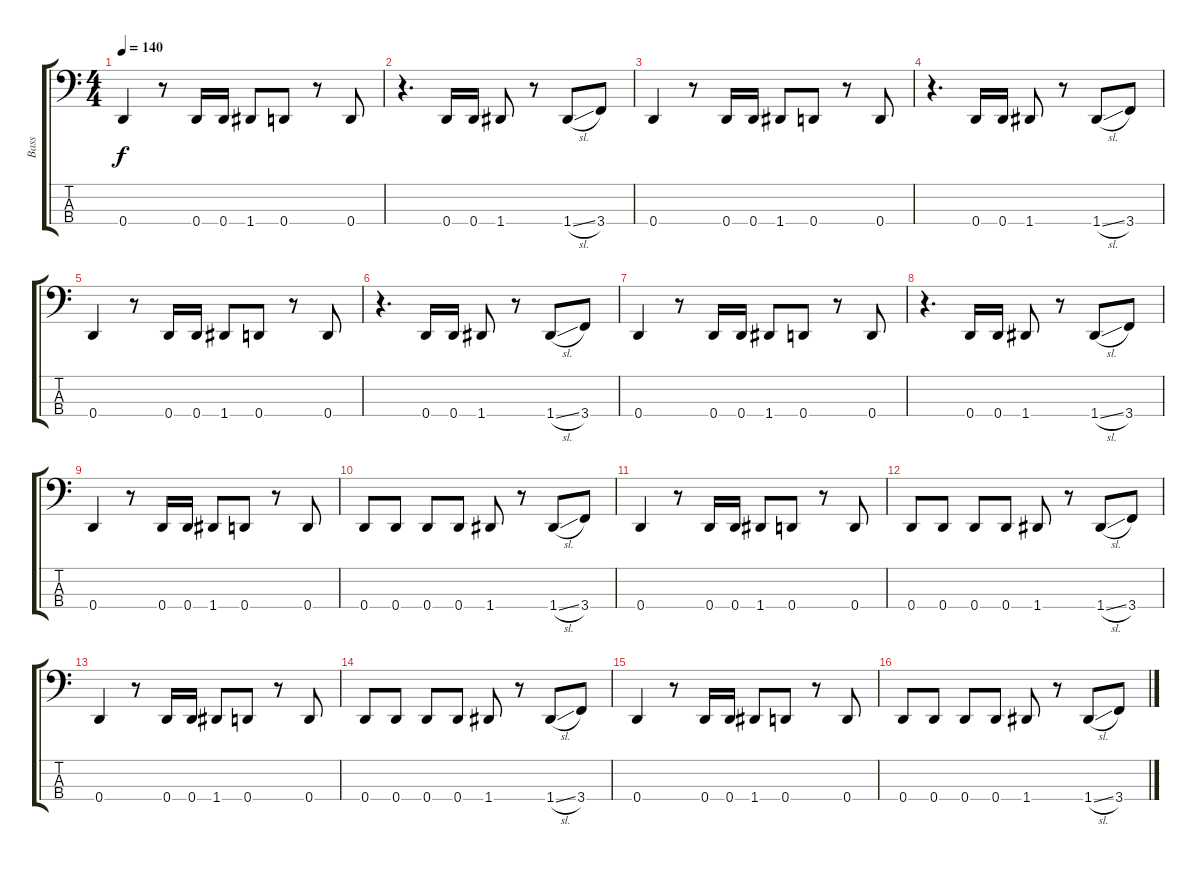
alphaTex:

\track ("Bass" "Bass") {instrument electricbasspick}
\staff {score tabs}
\tuning (G2 D2 A1 D1) {hide}
\ts (4 4)
\tempo 140
\clef f4
\ks c
0.4.4{dy f} r.8 0.4.16 0.4.16 1.4.8 0.4.8 r.8 0.4.8 |
r.4{d} 0.4.16 0.4.16 1.4.8 r.8 1.4{sl}.8 3.4.8 |
0.4.4 r.8 0.4.16 0.4.16 1.4.8 0.4.8 r.8 0.4.8 |
r.4{d} 0.4.16 0.4.16 1.4.8 r.8 1.4{sl}.8 3.4.8 |
0.4.4 r.8 0.4.16 0.4.16 1.4.8 0.4.8 r.8 0.4.8 |
r.4{d} 0.4.16 0.4.16 1.4.8 r.8 1.4{sl}.8 3.4.8 |
0.4.4 r.8 0.4.16 0.4.16 1.4.8 0.4.8 r.8 0.4.8 |
r.4{d} 0.4.16 0.4.16 1.4.8 r.8 1.4{sl}.8 3.4.8 |
0.4.4 r.8 0.4.16 0.4.16 1.4.8 0.4.8 r.8 0.4.8 |
0.4.8 0.4.8 0.4.8 0.4.8 1.4.8 r.8 1.4{sl}.8 3.4.8 |
0.4.4 r.8 0.4.16 0.4.16 1.4.8 0.4.8 r.8 0.4.8 |
0.4.8 0.4.8 0.4.8 0.4.8 1.4.8 r.8 1.4{sl}.8 3.4.8 |
0.4.4 r.8 0.4.16 0.4.16 1.4.8 0.4.8 r.8 0.4.8 |
0.4.8 0.4.8 0.4.8 0.4.8 1.4.8 r.8 1.4{sl}.8 3.4.8 |
0.4.4 r.8 0.4.16 0.4.16 1.4.8 0.4.8 r.8 0.4.8 |
0.4.8 0.4.8 0.4.8 0.4.8 1.4.8 r.8 1.4{sl}.8 3.4.8
